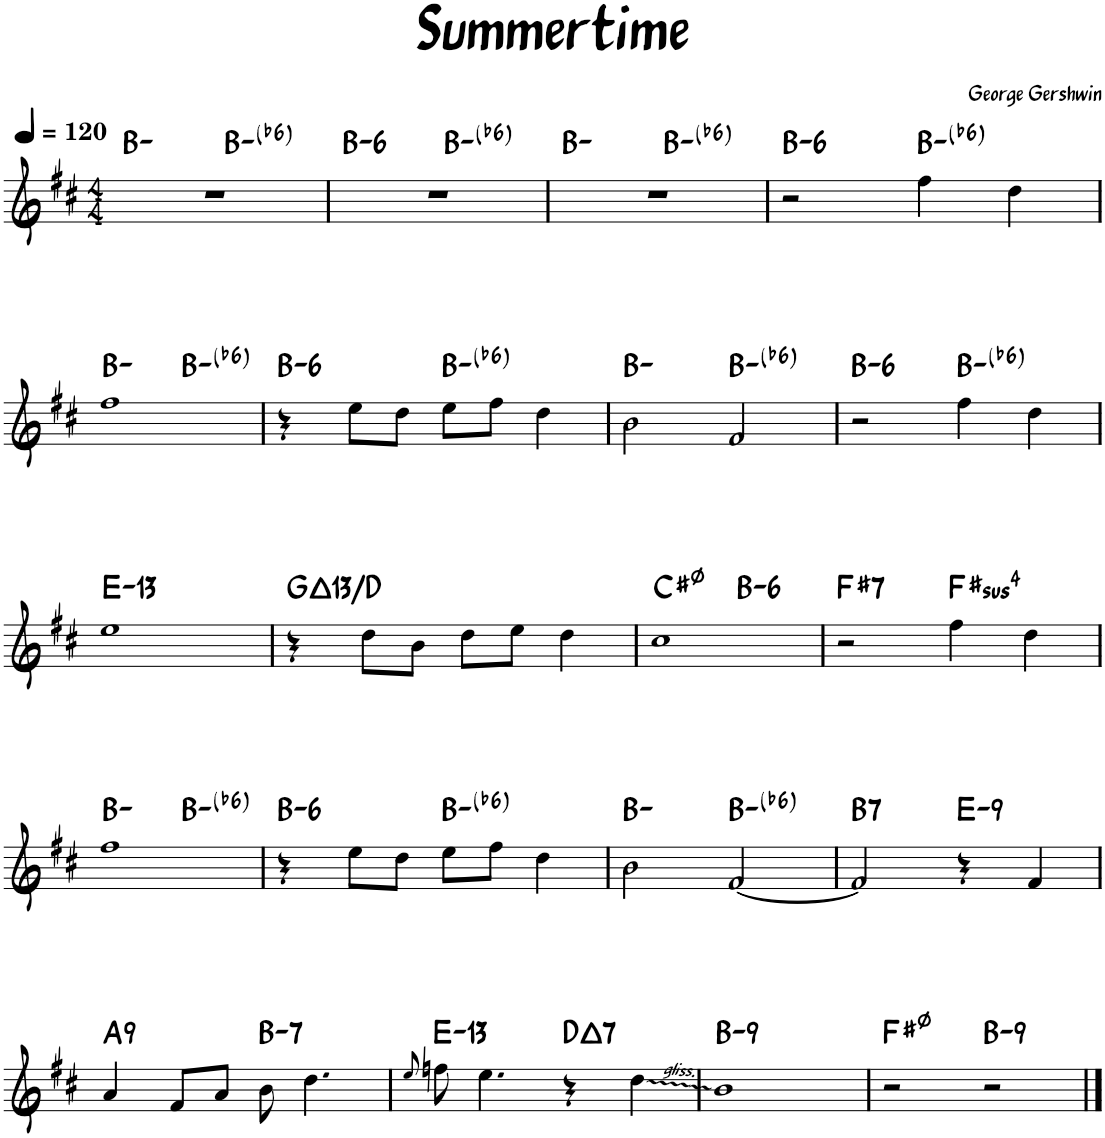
**kern	**harte
*part1	*part1
*staff1	*
*I"Tenor Saxophone	*
*I'T. Sax.	*
*clefG2	*
*Trd8c14	*
*k[f#c#]	*
*M4/4	*
*MM120	*
=1	=1
*^	*
1r	2ryy	B:min
.	2ryy	B:min(b6)
=2	=2	=2
!	!	!LO:H:kt=6
1r	2ryy	B:min6
.	2ryy	B:min(b6)
=3	=3	=3
1r	2ryy	B:min
.	2ryy	B:min(b6)
=4	=4	=4
!	!	!LO:H:kt=6
*v	*v	*
2r	B:min6
4ff#\	B:min(b6)
4dd\	.
!!LO:LB:g=z
=5	=5
*^	*
1ff#	2ryy	B:min
.	2ryy	B:min(b6)
=6	=6	=6
!	!	!LO:H:kt=6
*v	*v	*
4r	B:min6
8ee\L	.
8dd\J	.
8ee\L	B:min(b6)
8ff#\J	.
4dd\	.
=7	=7
2b\	B:min
2f#/	B:min(b6)
=8	=8
!	!LO:H:kt=6
2r	B:min6
4ff#\	B:min(b6)
4dd\	.
!!LO:LB:g=z
=9	=9
!	!LO:H:kt=13
1ee	E:min9(11,13)
=10	=10
!	!LO:H:kt=13
4r	G:maj9(11,13)/5
8dd\L	.
8b\J	.
8dd\L	.
8ee\J	.
4dd\	.
=11	=11
*^	*
1cc#	2ryy	C#:hdim7
!	!	!LO:H:kt=6
.	2ryy	B:min6
=12	=12	=12
!	!	!LO:H:kt=7
*v	*v	*
2r	F#:7
!	!LO:H:kt=4
4ff#\	F#:sus4
4dd\	.
!!LO:LB:g=z
=13	=13
*^	*
1ff#	2ryy	B:min
.	2ryy	B:min(b6)
=14	=14	=14
!	!	!LO:H:kt=6
*v	*v	*
4r	B:min6
8ee\L	.
8dd\J	.
8ee\L	B:min(b6)
8ff#\J	.
4dd\	.
=15	=15
2b\	B:min
[2f#/	B:min(b6)
=16	=16
!	!LO:H:kt=7
2f#/]	B:7
!	!LO:H:kt=9
4r	E:min9
4f#/	.
!!LO:LB:g=z
=17	=17
!	!LO:H:kt=9
4a/	A:9
8f#/L	.
8a/J	.
!	!LO:H:kt=7
8b\	B:min7
4.dd\	.
=18	=18
8qee/	.
!	!LO:H:kt=13
8ffn\	E:min9(11,13)
4.ee\	.
!	!LO:H:kt=7
4r	D:maj7
4dd\	.
=19	=19
!	!LO:H:kt=9
1b	B:min9
=20	=20
2r	F#:hdim7
!	!LO:H:kt=9
2r	B:min9
==	==
*-	*-
